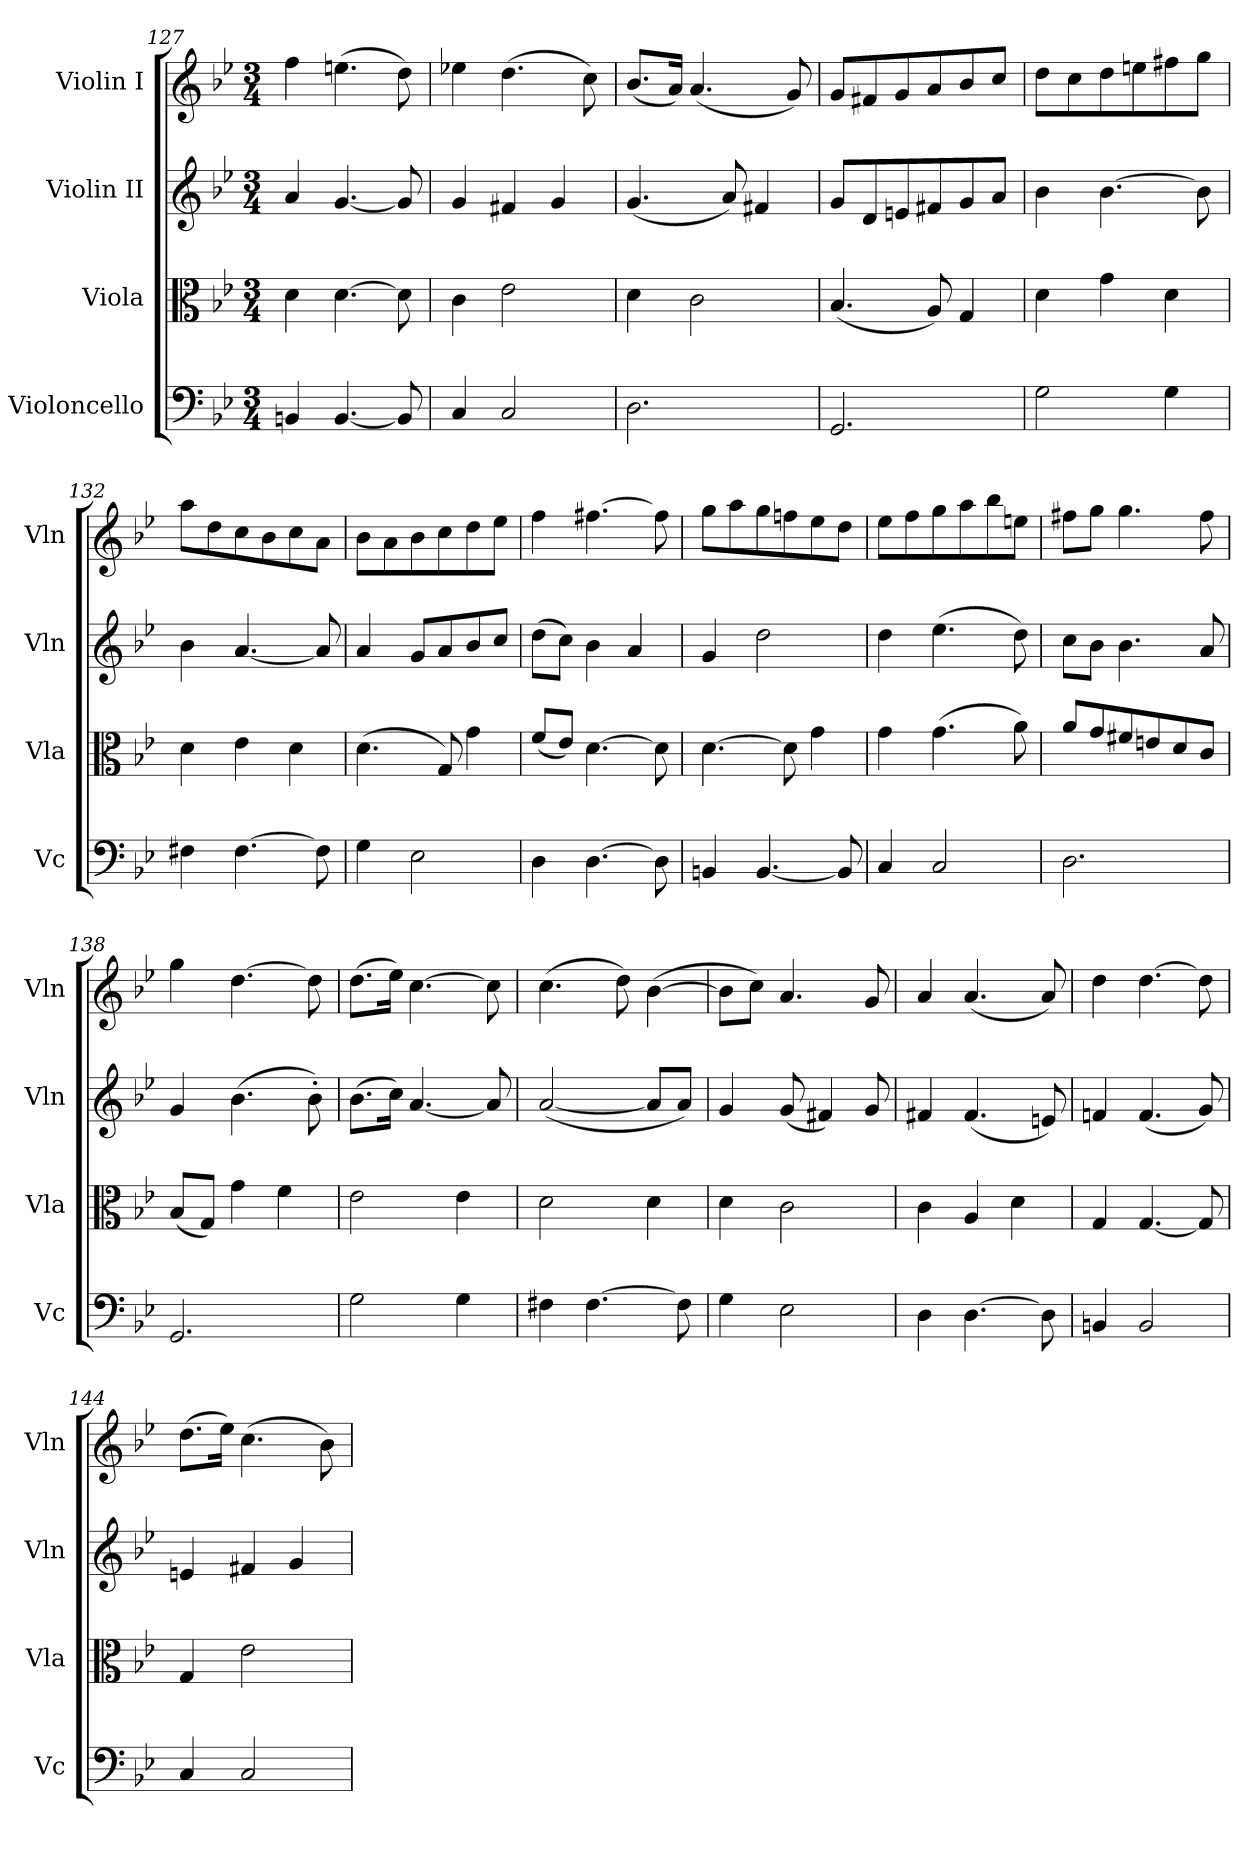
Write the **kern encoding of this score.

**kern	**kern	**kern	**kern
*part4	*part3	*part2	*part1
*staff4	*staff3	*staff2	*staff1
*I"Violoncello	*I"Viola	*I"Violin II	*I"Violin I
*I'Vc	*I'Vla	*I'Vln	*I'Vln
*clefF4	*clefC3	*clefG2	*clefG2
*k[b-e-]	*k[b-e-]	*k[b-e-]	*k[b-e-]
*M3/4	*M3/4	*M3/4	*M3/4
=127	=127	=127	=127
4BBn/	4d\	4a/	4ff\
[4.BB/	[4.d\	[4.g/	(>4.een\
8BB/]	8d\]	8g/]	8dd\)
=128	=128	=128	=128
4C/	4c\	4g/	4ee-X\
2C/	2e-\	4f#X/	(>4.dd\
.	.	4g/	.
.	.	.	8cc\)
=129	=129	=129	=129
2.D\	4d\	(<4.g/	(<8.b-/L
.	.	.	16a/Jk)
.	2c\	.	(<4.a/
.	.	8a/)	.
.	.	4f#X/	.
.	.	.	8g/)
!!LO:LB:g=z
=130	=130	=130	=130
2.GG/	(<4.B-/	8g/L	8g/L
.	.	8d/	8f#X/
.	.	8en/	8g/
.	8A/)	8f#X/	8a/
.	4G/	8g/	8b-/
.	.	8a/J	8cc/J
=131	=131	=131	=131
2G\	4d\	4b-\	8dd\L
.	.	.	8cc\
.	4g\	[4.b-\	8dd\
.	.	.	8een\
4G\	4d\	.	8ff#X\
.	.	8b-\]	8gg\J
=132	=132	=132	=132
4F#X\	4d\	4b-\	8aa\L
.	.	.	8dd\
[4.F#\	4e-\	[4.a/	8cc\
.	.	.	8b-\
.	4d\	.	8cc\
8F#\]	.	8a/]	8a\J
=133	=133	=133	=133
4G\	(>4.d\	4a/	8b-\L
.	.	.	8a\
2E-\	.	8g/L	8b-\
.	8G/)	8a/	8cc\
.	4g\	8b-/	8dd\
.	.	8cc/J	8ee-\J
!!LO:PB:g=z
=134	=134	=134	=134
4D\	(<8f/L	(>8dd\L	4ff\
.	8e-/J)	8cc\J)	.
[4.D\	[4.d\	4b-\	[4.ff#X\
.	.	4a/	.
8D\]	8d\]	.	8ff#\]
=135	=135	=135	=135
4BBn/	[4.d\	4g/	8gg\L
.	.	.	8aa\
[4.BB/	.	2dd\	8gg\
.	8d\]	.	8ffn\
.	4g\	.	8ee-\
8BB/]	.	.	8dd\J
=136	=136	=136	=136
4C/	4g\	4dd\	8ee-\L
.	.	.	8ff\
2C/	(>4.g\	(>4.ee-\	8gg\
.	.	.	8aa\
.	.	.	8bb-\
.	8a\)	8dd\)	8een\J
=137	=137	=137	=137
2.D\	8a/L	8cc\L	8ff#X\L
.	8g/	8b-\J	8gg\J
.	8f#X/	4.b-\	4.gg\
.	8en/	.	.
.	8d/	.	.
.	8c/J	8a/	8ff#\
!!LO:LB:g=z
=138	=138	=138	=138
2.GG/	(<8B-/L	4g/	4gg\
.	8G/J)	.	.
.	4g\	(>4.b-\	[4.dd\
.	4f\	.	.
.	.	8b-'\)	8dd\]
=139	=139	=139	=139
2G\	2e-\	(>8.b-\L	(>8.dd\L
.	.	16cc\Jk)	16ee-\Jk)
.	.	[4.a/	[4.cc\
4G\	4e-\	.	.
.	.	8a/]	8cc\]
=140	=140	=140	=140
4F#X\	2d\	(<[2a/	(>4.cc\
[4.F#\	.	.	.
.	.	.	8dd\)
.	4d\	8a/L]	(>[4b-\
8F#\]	.	8a/J)	.
=141	=141	=141	=141
4G\	4d\	4g/	8b-\L]
.	.	.	8cc\J)
2E-\	2c\	(<8g/	4.a/
.	.	4f#X/)	.
.	.	8g/	8g/
!!LO:LB:g=z
=142	=142	=142	=142
4D\	4c\	4f#X/	4a/
[4.D\	4A/	(<4.f#/	(<4.a/
.	4d\	.	.
8D\]	.	8en/)	8a/)
=143	=143	=143	=143
4BBn/	4G/	4fn/	4dd\
2BB/	[4.G/	(<4.f/	[4.dd\
.	8G/]	8g/)	8dd\]
=144	=144	=144	=144
4C/	4G/	4en/	(>8.dd\L
.	.	.	16ee-\Jk)
2C/	2e-\	4f#X/	(>4.cc\
.	.	4g/	.
.	.	.	8b-\)
=	=	=	=
*-	*-	*-	*-
